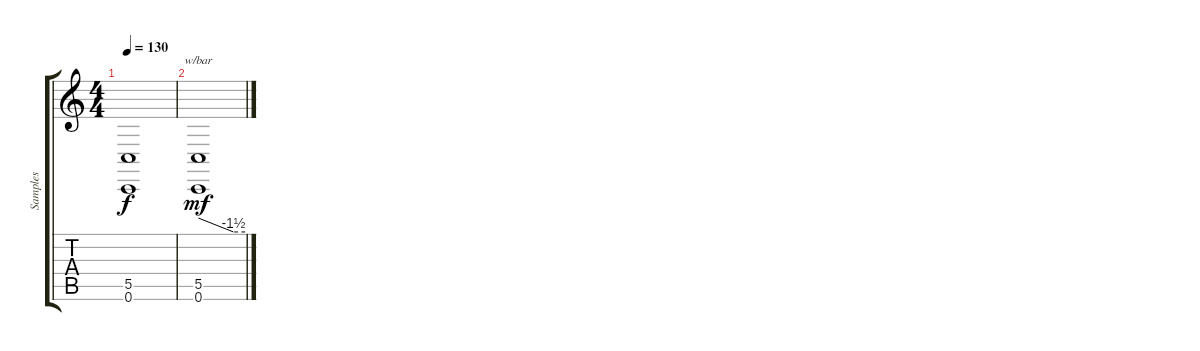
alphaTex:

\track ("Samples" "Samples") {instrument flute}
\staff {score tabs}
\tuning (D4 A3 F3 C3 G2 C2) {hide}
\ts (4 4)
\tempo 130
\clef g2
\ks c
(5.5{t} 0.6{t}).1{dy f} |
(5.5 0.6).1{tbe (custom default 0 0 45 -6 60 -6) dy mf}
